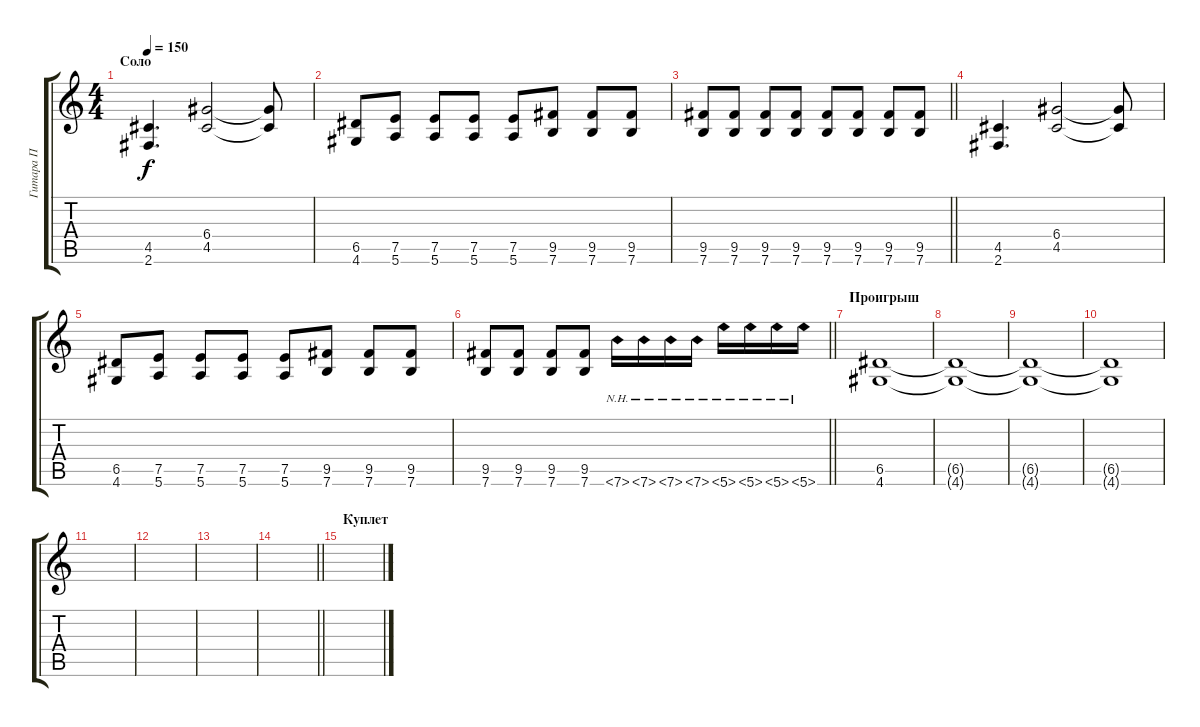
\track ("Гитара П" "Гитара П") {instrument overdrivenguitar}
\staff {score tabs}
\tuning (E4 B3 G3 D3 A2 E2) {hide}
\ts (4 4)
\section ("" "Соло")
\tempo 150
\clef g2
\ks c
(4.5 2.6).4{d dy f} (6.4 4.5).2 (6.4{t} 4.5{t}).8 |
(6.5 4.6).8 (7.5 5.6).8 (7.5 5.6).8 (7.5 5.6).8 (7.5 5.6).8 (9.5 7.6).8 (9.5 7.6).8 (9.5 7.6).8 |
\barLineRight lightlight
(9.5 7.6).8 (9.5 7.6).8 (9.5 7.6).8 (9.5 7.6).8 (9.5 7.6).8 (9.5 7.6).8 (9.5 7.6).8 (9.5 7.6).8 |
(4.5 2.6).4{d} (6.4 4.5).2 (6.4{t} 4.5{t}).8 |
(6.5 4.6).8 (7.5 5.6).8 (7.5 5.6).8 (7.5 5.6).8 (7.5 5.6).8 (9.5 7.6).8 (9.5 7.6).8 (9.5 7.6).8 |
\barLineRight lightlight
(9.5 7.6).8 (9.5 7.6).8 (9.5 7.6).8 (9.5 7.6).8 7.6{nh}.16 7.6{nh}.16 7.6{nh}.16 7.6{nh}.16 5.6{nh}.16 5.6{nh}.16 5.6{nh}.16 5.6{nh}.16 |
\section ("" "Проигрыш")
(6.5 4.6).1{volume 0} |
(6.5{t} 4.6{t}).1 |
(6.5{t} 4.6{t}).1 |
(6.5{t} 4.6{t}).1 |
|
|
|
\barLineRight lightlight
|
\section ("" "Куплет")
